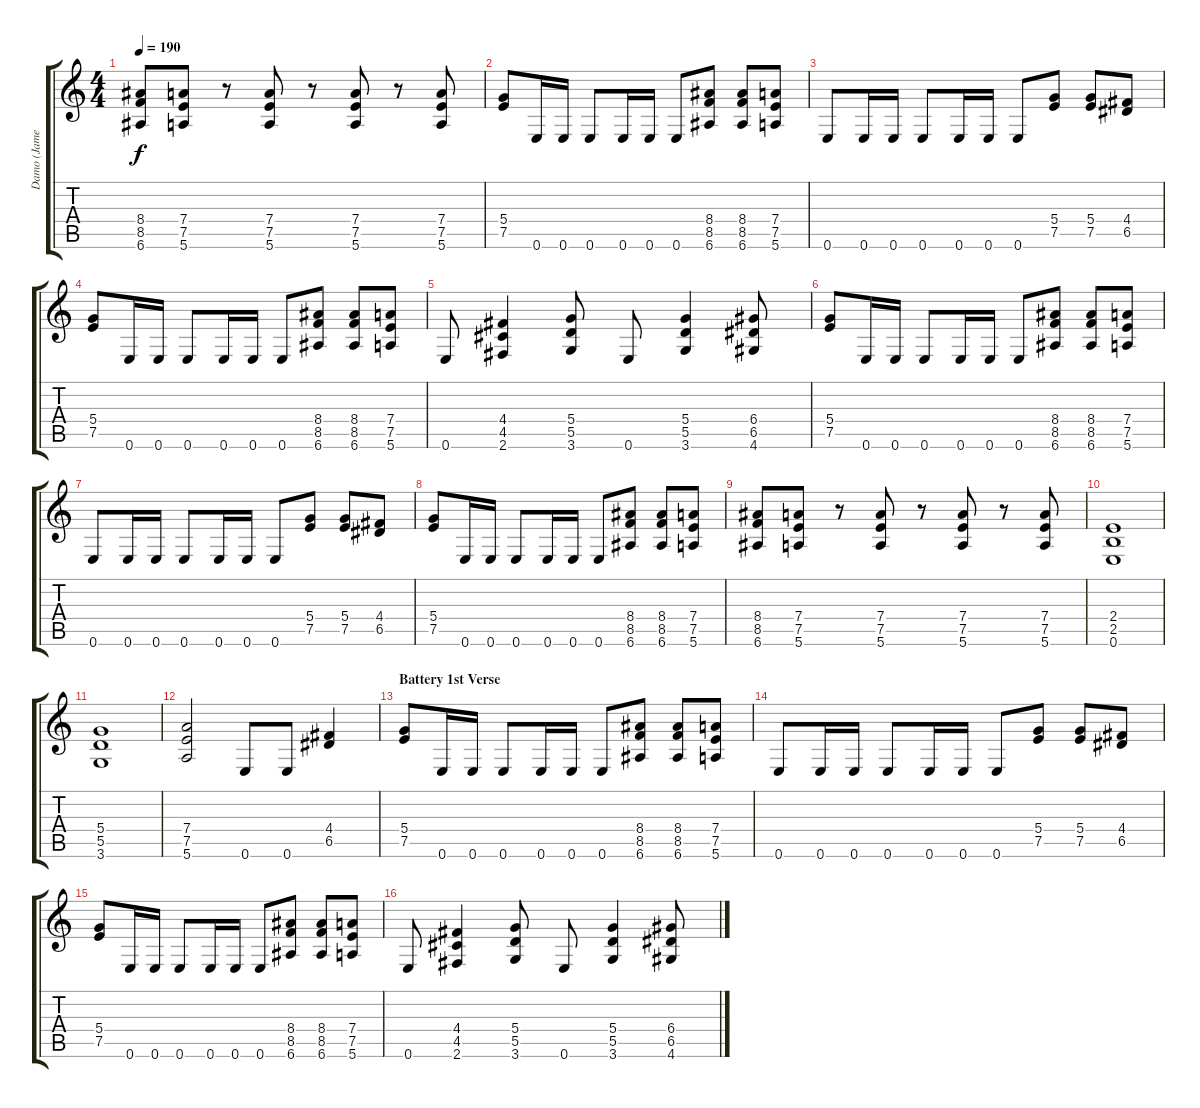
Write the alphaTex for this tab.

\track ("Damo (James's Guitar's)" "Damo (Jame") {instrument overdrivenguitar}
\staff {score tabs}
\tuning (E4 B3 G3 D3 A2 E2) {hide}
\ts (4 4)
\tempo 190
\clef g2
\ks c
(8.4 8.5 6.6).8{dy f volume 13} (7.4 7.5 5.6).8 r.8 (7.4 7.5 5.6).8 r.8 (7.4 7.5 5.6).8 r.8 (7.4 7.5 5.6).8 |
(5.4 7.5).8 0.6.16 0.6.16 0.6.8 0.6.16 0.6.16 0.6.8 (8.4 8.5 6.6).8 (8.4 8.5 6.6).8 (7.4 7.5 5.6).8 |
0.6.8 0.6.16 0.6.16 0.6.8 0.6.16 0.6.16 0.6.8 (5.4 7.5).8 (5.4 7.5).8 (4.4 6.5).8 |
(5.4 7.5).8 0.6.16 0.6.16 0.6.8 0.6.16 0.6.16 0.6.8 (8.4 8.5 6.6).8 (8.4 8.5 6.6).8 (7.4 7.5 5.6).8 |
0.6.8 (4.4 4.5 2.6).4 (5.4 5.5 3.6).8 0.6.8 (5.4 5.5 3.6).4 (6.4 6.5 4.6).8 |
(5.4 7.5).8 0.6.16 0.6.16 0.6.8 0.6.16 0.6.16 0.6.8 (8.4 8.5 6.6).8 (8.4 8.5 6.6).8 (7.4 7.5 5.6).8 |
0.6.8 0.6.16 0.6.16 0.6.8 0.6.16 0.6.16 0.6.8 (5.4 7.5).8 (5.4 7.5).8 (4.4 6.5).8 |
(5.4 7.5).8 0.6.16 0.6.16 0.6.8 0.6.16 0.6.16 0.6.8 (8.4 8.5 6.6).8 (8.4 8.5 6.6).8 (7.4 7.5 5.6).8 |
(8.4 8.5 6.6).8 (7.4 7.5 5.6).8 r.8 (7.4 7.5 5.6).8 r.8 (7.4 7.5 5.6).8 r.8 (7.4 7.5 5.6).8 |
(2.4 2.5 0.6).1 |
(5.4 5.5 3.6).1 |
(7.4 7.5 5.6).2 0.6.8 0.6.8 (4.4 6.5).4 |
\section ("" "Battery 1st Verse")
(5.4 7.5).8 0.6.16 0.6.16 0.6.8 0.6.16 0.6.16 0.6.8 (8.4 8.5 6.6).8 (8.4 8.5 6.6).8 (7.4 7.5 5.6).8 |
0.6.8 0.6.16 0.6.16 0.6.8 0.6.16 0.6.16 0.6.8 (5.4 7.5).8 (5.4 7.5).8 (4.4 6.5).8 |
(5.4 7.5).8 0.6.16 0.6.16 0.6.8 0.6.16 0.6.16 0.6.8 (8.4 8.5 6.6).8 (8.4 8.5 6.6).8 (7.4 7.5 5.6).8 |
0.6.8 (4.4 4.5 2.6).4 (5.4 5.5 3.6).8 0.6.8 (5.4 5.5 3.6).4 (6.4 6.5 4.6).8
